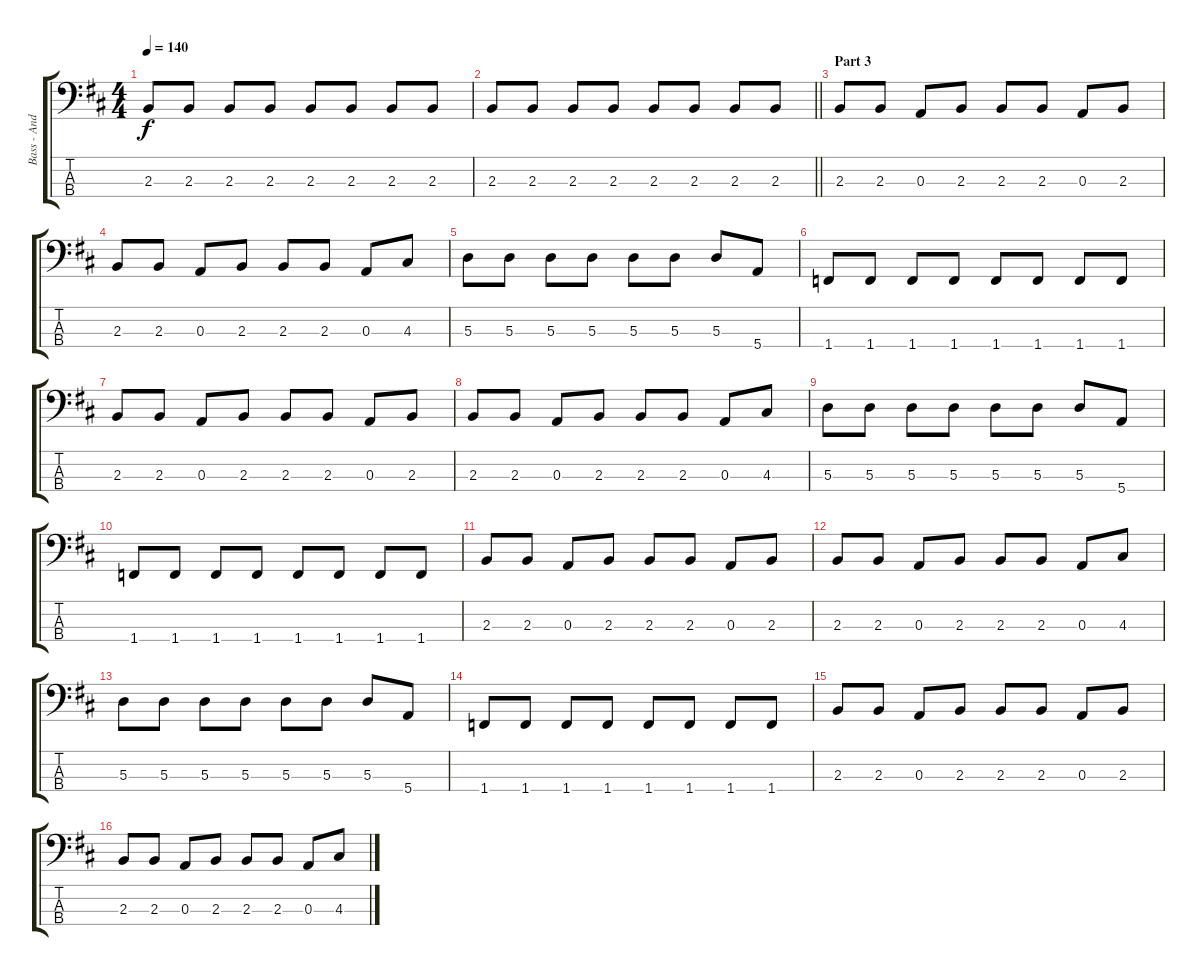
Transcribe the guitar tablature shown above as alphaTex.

\track ("Bass - Andy Nicholson" "Bass - And") {instrument electricbassfinger}
\staff {score tabs}
\tuning (G2 D2 A1 E1) {hide}
\ts (4 4)
\tempo 140
\clef f4
\ks d
2.3.8{dy f} 2.3.8 2.3.8 2.3.8 2.3.8 2.3.8 2.3.8 2.3.8 |
\barLineRight lightlight
2.3.8 2.3.8 2.3.8 2.3.8 2.3.8 2.3.8 2.3.8 2.3.8 |
\section ("" "Part 3")
2.3.8 2.3.8 0.3.8 2.3.8 2.3.8 2.3.8 0.3.8 2.3.8 |
2.3.8 2.3.8 0.3.8 2.3.8 2.3.8 2.3.8 0.3.8 4.3.8 |
5.3.8 5.3.8 5.3.8 5.3.8 5.3.8 5.3.8 5.3.8 5.4.8 |
1.4.8 1.4.8 1.4.8 1.4.8 1.4.8 1.4.8 1.4.8 1.4.8 |
2.3.8 2.3.8 0.3.8 2.3.8 2.3.8 2.3.8 0.3.8 2.3.8 |
2.3.8 2.3.8 0.3.8 2.3.8 2.3.8 2.3.8 0.3.8 4.3.8 |
5.3.8 5.3.8 5.3.8 5.3.8 5.3.8 5.3.8 5.3.8 5.4.8 |
1.4.8 1.4.8 1.4.8 1.4.8 1.4.8 1.4.8 1.4.8 1.4.8 |
2.3.8 2.3.8 0.3.8 2.3.8 2.3.8 2.3.8 0.3.8 2.3.8 |
2.3.8 2.3.8 0.3.8 2.3.8 2.3.8 2.3.8 0.3.8 4.3.8 |
5.3.8 5.3.8 5.3.8 5.3.8 5.3.8 5.3.8 5.3.8 5.4.8 |
1.4.8 1.4.8 1.4.8 1.4.8 1.4.8 1.4.8 1.4.8 1.4.8 |
2.3.8 2.3.8 0.3.8 2.3.8 2.3.8 2.3.8 0.3.8 2.3.8 |
2.3.8 2.3.8 0.3.8 2.3.8 2.3.8 2.3.8 0.3.8 4.3.8
